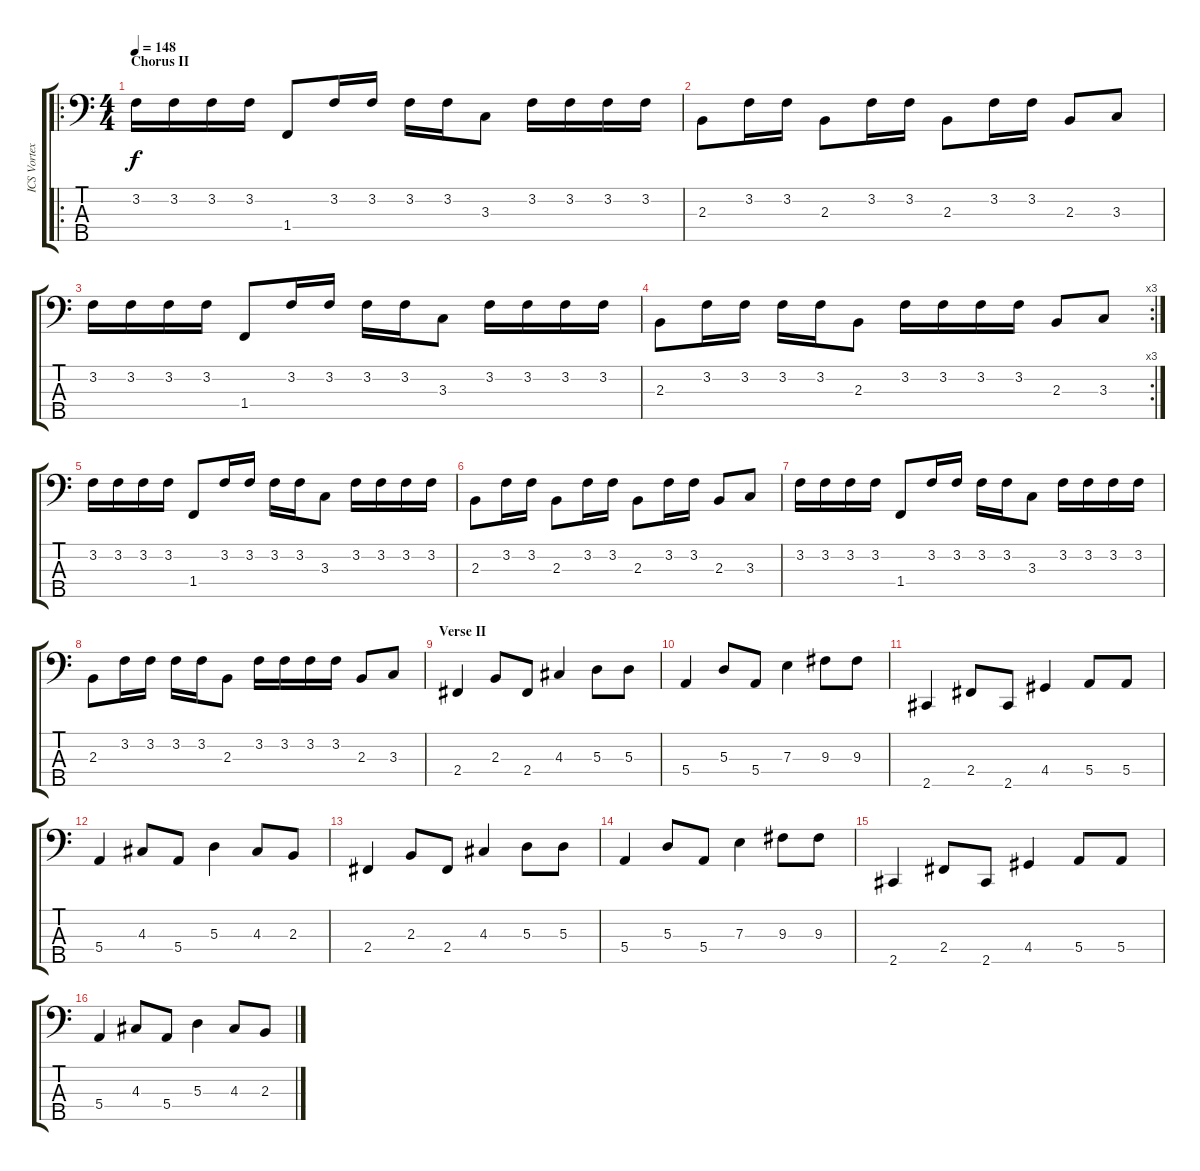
\track ("ICS Vortex [Bass]" "ICS Vortex") {instrument electricbassfinger}
\staff {score tabs}
\tuning (G2 D2 A1 E1 B0) {hide}
\ro
\ts (4 4)
\section ("" "Chorus II")
\tempo 148
\clef f4
\ks c
3.2.16{dy f} 3.2.16 3.2.16 3.2.16 1.4.8 3.2.16 3.2.16 3.2.16 3.2.16 3.3.8 3.2.16 3.2.16 3.2.16 3.2.16 |
2.3.8 3.2.16 3.2.16 2.3.8 3.2.16 3.2.16 2.3.8 3.2.16 3.2.16 2.3.8 3.3.8 |
3.2.16 3.2.16 3.2.16 3.2.16 1.4.8 3.2.16 3.2.16 3.2.16 3.2.16 3.3.8 3.2.16 3.2.16 3.2.16 3.2.16 |
\rc 3
2.3.8 3.2.16 3.2.16 3.2.16 3.2.16 2.3.8 3.2.16 3.2.16 3.2.16 3.2.16 2.3.8 3.3.8 |
3.2.16 3.2.16 3.2.16 3.2.16 1.4.8 3.2.16 3.2.16 3.2.16 3.2.16 3.3.8 3.2.16 3.2.16 3.2.16 3.2.16 |
2.3.8 3.2.16 3.2.16 2.3.8 3.2.16 3.2.16 2.3.8 3.2.16 3.2.16 2.3.8 3.3.8 |
3.2.16 3.2.16 3.2.16 3.2.16 1.4.8 3.2.16 3.2.16 3.2.16 3.2.16 3.3.8 3.2.16 3.2.16 3.2.16 3.2.16 |
2.3.8 3.2.16 3.2.16 3.2.16 3.2.16 2.3.8 3.2.16 3.2.16 3.2.16 3.2.16 2.3.8 3.3.8 |
\section ("" "Verse II")
2.4.4 2.3.8 2.4.8 4.3.4 5.3.8 5.3.8 |
5.4.4 5.3.8 5.4.8 7.3.4 9.3.8 9.3.8 |
2.5.4 2.4.8 2.5.8 4.4.4 5.4.8 5.4.8 |
5.4.4 4.3.8 5.4.8 5.3.4 4.3.8 2.3.8 |
2.4.4 2.3.8 2.4.8 4.3.4 5.3.8 5.3.8 |
5.4.4 5.3.8 5.4.8 7.3.4 9.3.8 9.3.8 |
2.5.4 2.4.8 2.5.8 4.4.4 5.4.8 5.4.8 |
5.4.4 4.3.8 5.4.8 5.3.4 4.3.8 2.3.8
